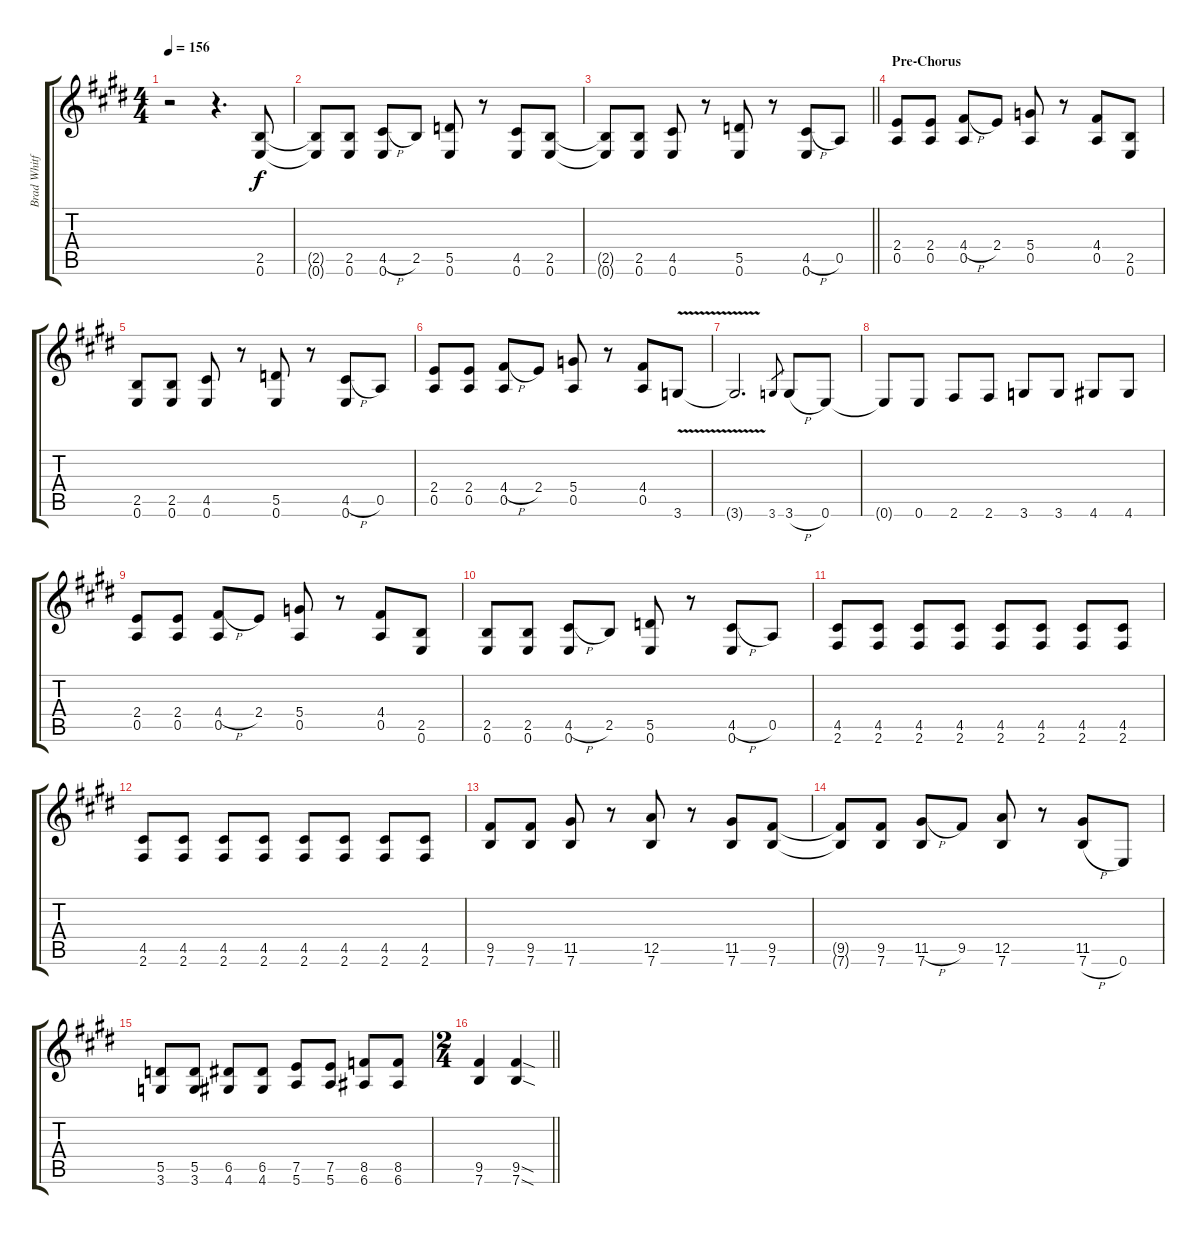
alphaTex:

\track ("Brad Whitford" "Brad Whitf") {instrument overdrivenguitar}
\staff {score tabs}
\tuning (E4 B3 G3 D3 A2 E2) {hide}
\ts (4 4)
\tempo 156
\clef g2
\ks c#minor
r.2{dy f} r.4{d} (2.5 0.6).8 |
\ks e
(2.5{t} 0.6{t}).8 (2.5 0.6).8 (4.5{h} 0.6).8 2.5.8 (5.5 0.6).8 r.8 (4.5 0.6).8 (2.5 0.6).8 |
\barLineRight lightlight
\ks c#minor
(2.5{t} 0.6{t}).8 (2.5 0.6).8 (4.5 0.6).8 r.8 (5.5 0.6).8 r.8 (4.5{h} 0.6).8 0.5.8 |
\section ("" "Pre-Chorus")
(2.4 0.5).8 (2.4 0.5).8 (4.4{h} 0.5).8 2.4.8 (5.4 0.5).8 r.8 (4.4 0.5).8 (2.5 0.6).8 |
(2.5 0.6).8 (2.5 0.6).8 (4.5 0.6).8 r.8 (5.5 0.6).8 r.8 (4.5{h} 0.6).8 0.5.8 |
(2.4 0.5).8 (2.4 0.5).8 (4.4{h} 0.5).8 2.4.8 (5.4 0.5).8 r.8 (4.4 0.5).8 3.6{v}.8 |
\ks e
3.6{v t}.2{d} 3.6.8{gr} 3.6{h}.8 0.6.8 |
\ks c#minor
0.6{t}.8 0.6.8 2.6.8 2.6.8 3.6.8 3.6.8 4.6.8 4.6.8 |
(2.4 0.5).8 (2.4 0.5).8 (4.4{h} 0.5).8 2.4.8 (5.4 0.5).8 r.8 (4.4 0.5).8 (2.5 0.6).8 |
(2.5 0.6).8 (2.5 0.6).8 (4.5{h} 0.6).8 2.5.8 (5.5 0.6).8 r.8 (4.5{h} 0.6).8 0.5.8 |
\ks e
(4.5 2.6).8 (4.5 2.6).8 (4.5 2.6).8 (4.5 2.6).8 (4.5 2.6).8 (4.5 2.6).8 (4.5 2.6).8 (4.5 2.6).8 |
\ks c#minor
(4.5 2.6).8 (4.5 2.6).8 (4.5 2.6).8 (4.5 2.6).8 (4.5 2.6).8 (4.5 2.6).8 (4.5 2.6).8 (4.5 2.6).8 |
\ks e
(9.5 7.6).8 (9.5 7.6).8 (11.5 7.6).8 r.8 (12.5 7.6).8 r.8 (11.5 7.6).8 (9.5 7.6).8 |
\ks c#minor
(9.5{t} 7.6{t}).8 (9.5 7.6).8 (11.5{h} 7.6).8 9.5.8 (12.5 7.6).8 r.8 (11.5 7.6{h}).8 0.6.8 |
(5.5 3.6).8 (5.5 3.6).8 (6.5 4.6).8 (6.5 4.6).8 (7.5 5.6).8 (7.5 5.6).8 (8.5 6.6).8 (8.5 6.6).8 |
\ts (2 4)
\barLineRight lightlight
(9.5 7.6).4 (9.5{sod} 7.6{sod}).4
